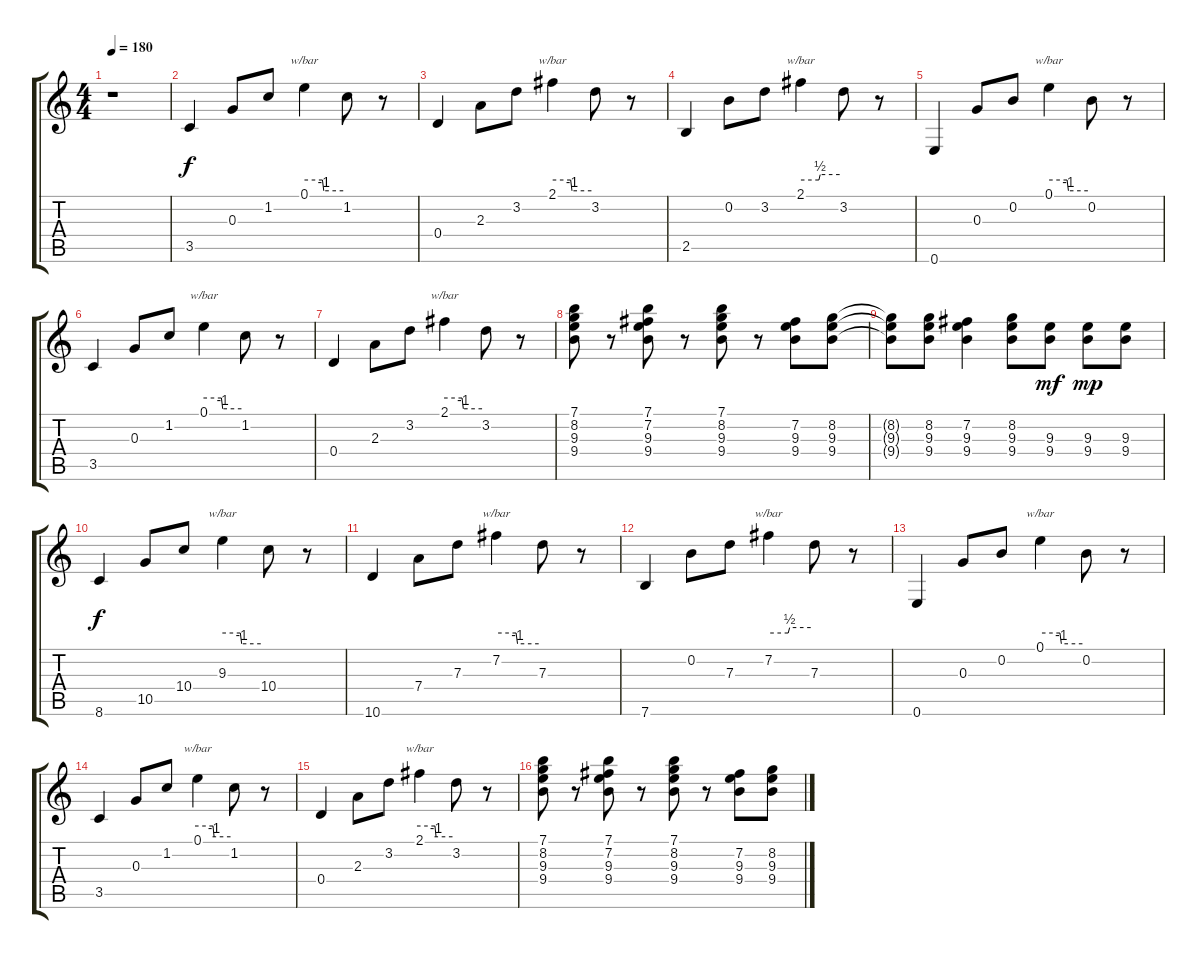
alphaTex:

\track "" {instrument electricguitarclean}
\staff {score tabs}
\tuning (E4 B3 G3 D3 A2 E2) {hide}
\ts (4 4)
\tempo 180
\clef g2
\ks c
r.1{dy f} |
3.5.4 0.3.8 1.2.8 0.1.4{tbe (custom default 0 0 28 0 30 -4 60 -4)} 1.2.8 r.8 |
0.4.4 2.3.8 3.2.8 2.1.4{tbe (custom default 0 0 28 0 30 -4 60 -4)} 3.2.8 r.8 |
2.5.4 0.2.8 3.2.8 2.1.4{tbe (custom default 0 0 28 0 30 2 60 2)} 3.2.8 r.8 |
0.6.4 0.3.8 0.2.8 0.1.4{tbe (custom default 0 0 28 0 30 -4 60 -4)} 0.2.8 r.8 |
3.5.4 0.3.8 1.2.8 0.1.4{tbe (custom default 0 0 28 0 30 -4 60 -4)} 1.2.8 r.8 |
0.4.4 2.3.8 3.2.8 2.1.4{tbe (custom default 0 0 28 0 30 -4 60 -4)} 3.2.8 r.8 |
(7.1 8.2 9.3 9.4).8 r.8 (7.1 7.2 9.3 9.4).8 r.8 (7.1 8.2 9.3 9.4).8 r.8 (7.2 9.3 9.4).8 (8.2 9.3 9.4).8 |
(8.2{t} 9.3{t} 9.4{t}).8 (8.2 9.3 9.4).8 (7.2 9.3 9.4).4 (8.2 9.3 9.4).8 (9.3 9.4).8{dy mf} (9.3 9.4).8{dy mp} (9.3 9.4).8 |
8.6.4{dy f} 10.5.8 10.4.8 9.3.4{tbe (custom default 0 0 28 0 30 -4 60 -4)} 10.4.8 r.8 |
10.6.4 7.4.8 7.3.8 7.2.4{tbe (custom default 0 0 28 0 30 -4 60 -4)} 7.3.8 r.8 |
7.6.4 0.2.8 7.3.8 7.2.4{tbe (custom default 0 0 28 0 30 2 60 2)} 7.3.8 r.8 |
0.6.4 0.3.8 0.2.8 0.1.4{tbe (custom default 0 0 28 0 30 -4 60 -4)} 0.2.8 r.8 |
3.5.4 0.3.8 1.2.8 0.1.4{tbe (custom default 0 0 28 0 30 -4 60 -4)} 1.2.8 r.8 |
0.4.4 2.3.8 3.2.8 2.1.4{tbe (custom default 0 0 28 0 30 -4 60 -4)} 3.2.8 r.8 |
(7.1 8.2 9.3 9.4).8 r.8 (7.1 7.2 9.3 9.4).8 r.8 (7.1 8.2 9.3 9.4).8 r.8 (7.2 9.3 9.4).8 (8.2 9.3 9.4).8
